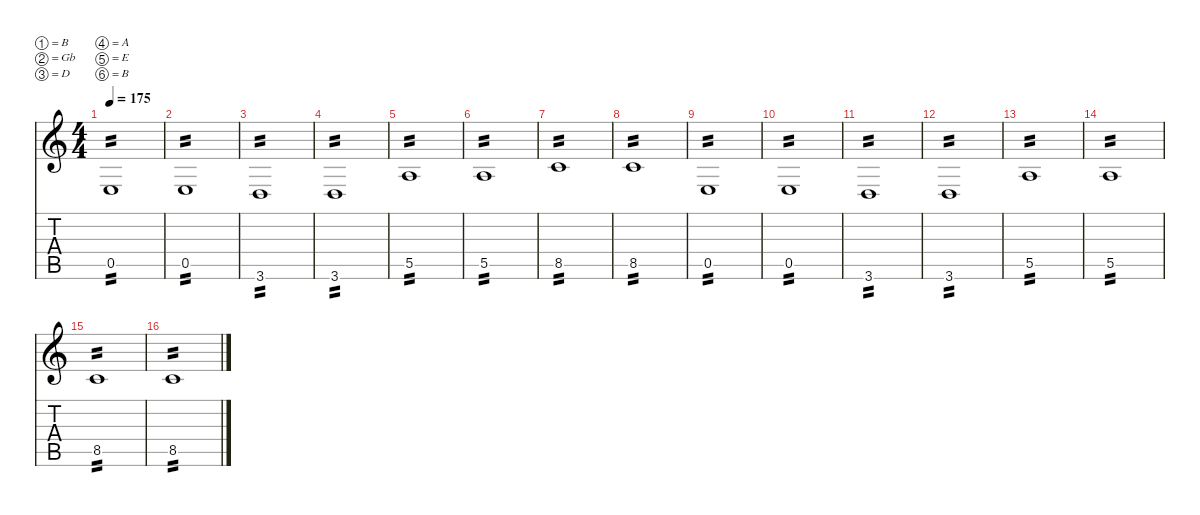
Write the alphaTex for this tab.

\defaultSystemsLayout 4
\hideDynamics
\bracketExtendMode nobrackets
\singleTrackTrackNamePolicy hidden
\multiTrackTrackNamePolicy hidden
\firstSystemTrackNameMode fullname
\firstSystemTrackNameOrientation horizontal
\otherSystemsTrackNameOrientation horizontal
\track ("Johan Söderberg" "dist.guit.") {defaultSystemsLayout 8 mute instrument distortionguitar}
\staff {score tabs}
\tuning (B3 Gb3 D3 A2 E2 B1)
\ts (4 4)
\tempo 175
\clef g2
\ks c
0.5.1{tp 2 dy f beam Up} |
0.5.1{tp 2 beam Up} |
3.6.1{tp 2 beam Up} |
3.6.1{tp 2 beam Up} |
5.5.1{tp 2 beam Up} |
5.5.1{tp 2 beam Up} |
8.5.1{tp 2 beam Up} |
8.5.1{tp 2 beam Up} |
0.5.1{tp 2 beam Up} |
0.5.1{tp 2 beam Up} |
3.6.1{tp 2 beam Up} |
3.6.1{tp 2 beam Up} |
5.5.1{tp 2 beam Up} |
5.5.1{tp 2 beam Up} |
8.5.1{tp 2 beam Up} |
8.5.1{tp 2 beam Up}
